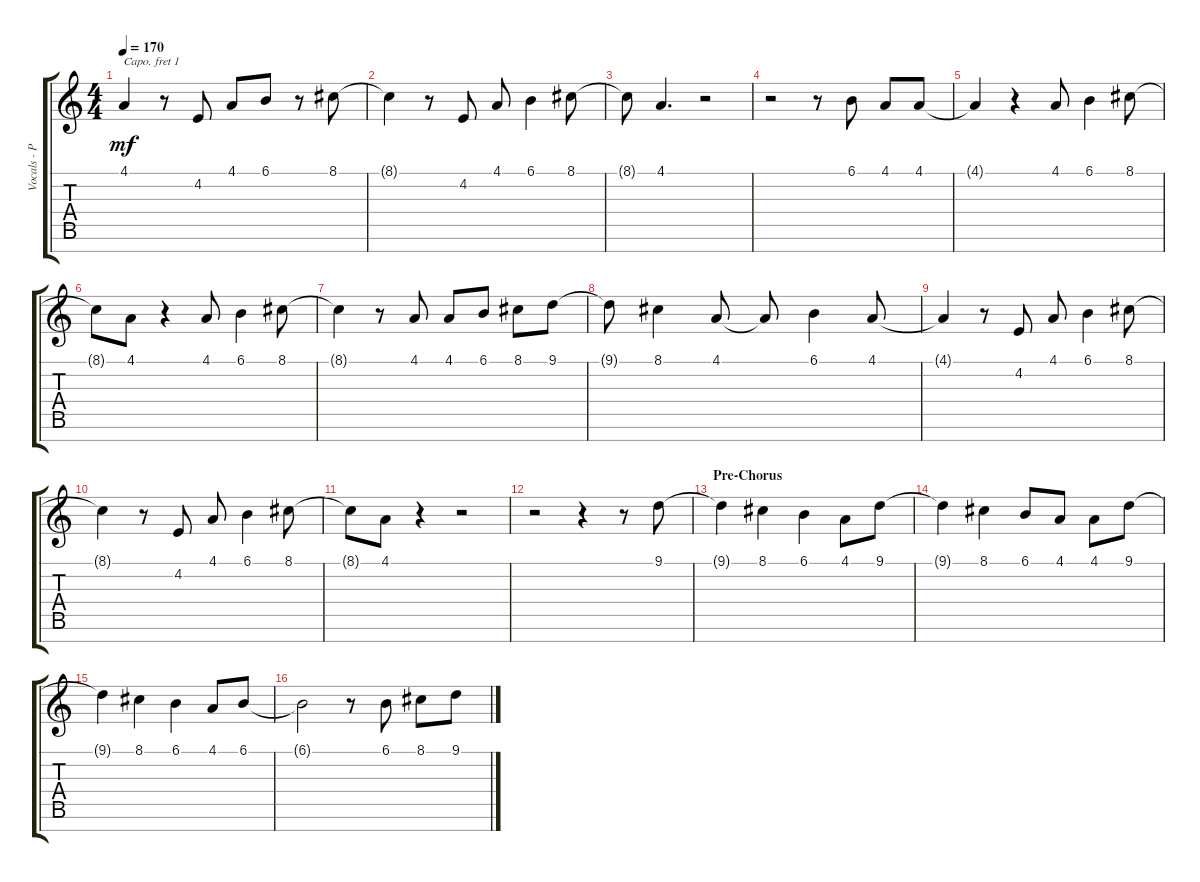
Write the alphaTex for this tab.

\track ("Vocals - Pierre Bouvier" "Vocals - P") {instrument synthbrass2}
\staff {score tabs}
\capo 1
\tuning (E4 B3 G3 D3 A2 E2 B1) {hide}
\ts (4 4)
\tempo 170
\clef g2
\ks c
4.1{t}.4{dy mf} r.8 4.2.8 4.1.8 6.1.8 r.8 8.1.8 |
8.1{t}.4 r.8 4.2.8 4.1.8 6.1.4 8.1.8 |
8.1{t}.8 4.1.4{d} r.2 |
r.2 r.8 6.1.8 4.1.8 4.1.8 |
4.1{t}.4 r.4 4.1.8 6.1.4 8.1.8 |
8.1{t}.8 4.1.8 r.4 4.1.8 6.1.4 8.1.8 |
8.1{t}.4 r.8 4.1.8 4.1.8 6.1.8 8.1.8 9.1.8 |
9.1{t}.8 8.1.4 4.1.8 4.1{t}.8 6.1.4 4.1.8 |
4.1{t}.4 r.8 4.2.8 4.1.8 6.1.4 8.1.8 |
8.1{t}.4 r.8 4.2.8 4.1.8 6.1.4 8.1.8 |
8.1{t}.8 4.1.8 r.4 r.2 |
r.2 r.4 r.8 9.1.8 |
\section ("" "Pre-Chorus")
9.1{t}.4 8.1.4 6.1.4 4.1.8 9.1.8 |
9.1{t}.4 8.1.4 6.1.8 4.1.8 4.1.8 9.1.8 |
9.1{t}.4 8.1.4 6.1.4 4.1.8 6.1.8 |
6.1{t}.2 r.8 6.1.8 8.1.8 9.1.8
